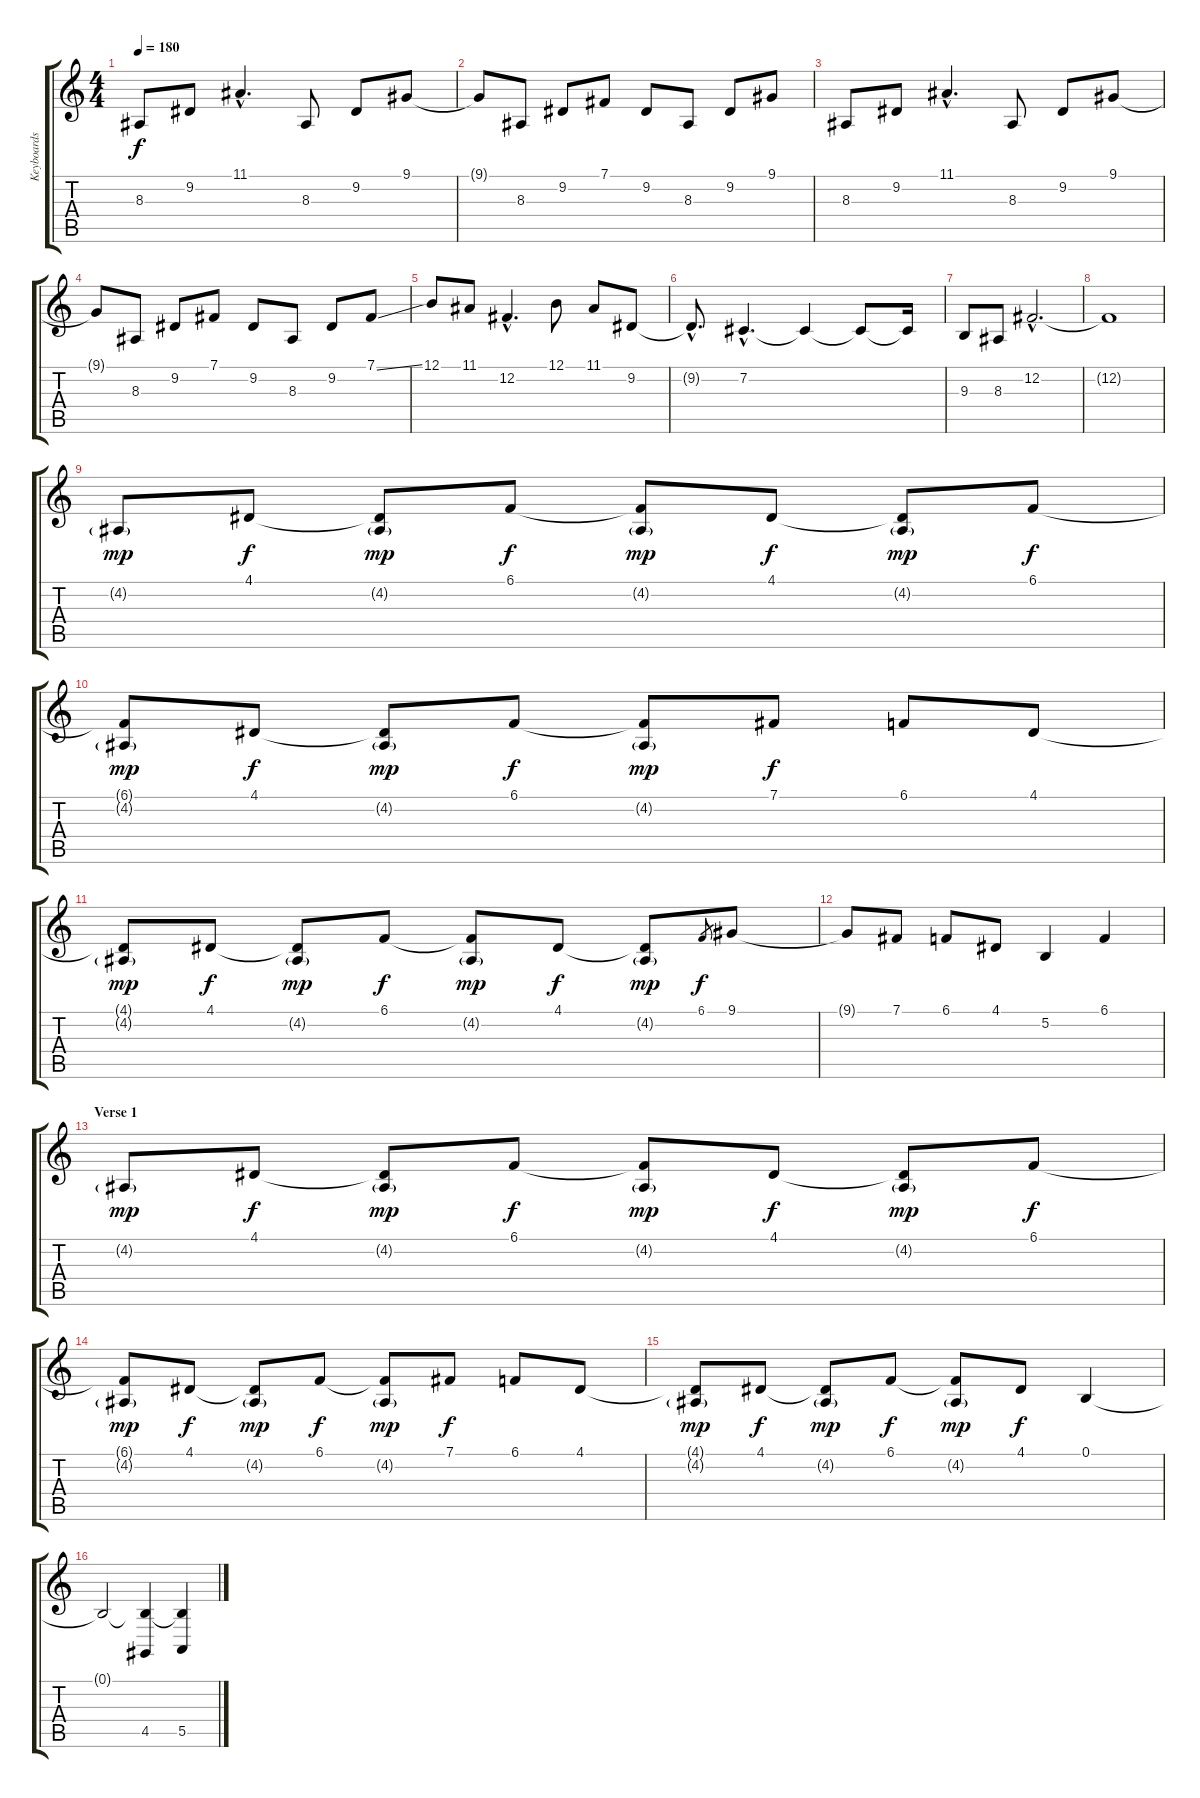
\track ("Keyboards" "Keyboards") {instrument mutedtrumpet}
\staff {score tabs}
\tuning (B3 Gb3 D3 A2 E2 B1) {hide}
\ts (4 4)
\tempo 180
\clef g2
\ks c
8.3.8{dy f} 9.2.8 11.1{hac}.4{d} 8.3.8 9.2.8 9.1.8 |
9.1{t}.8 8.3.8 9.2.8 7.1.8 9.2.8 8.3.8 9.2.8 9.1.8 |
8.3.8 9.2.8 11.1{hac}.4{d} 8.3.8 9.2.8 9.1.8 |
9.1{t}.8 8.3.8 9.2.8 7.1.8 9.2.8 8.3.8 9.2.8 7.1{ss}.8 |
12.1.8 11.1.8 12.2{hac}.4{d} 12.1.8 11.1.8 9.2.8 |
9.2{hac t}.8{d} 7.2{hac}.4{d} 7.2{t}.4 7.2{t}.8 7.2{t}.16 |
9.3.8 8.3.8 12.2{hac}.2{d} |
12.2{t}.1 |
4.2{g}.8{dy mp volume 12 instrument drawbarorgan} 4.1.8{dy f} (4.1{t} 4.2{g}).8{dy mp} 6.1.8{dy f} (6.1{t} 4.2{g}).8{dy mp} 4.1.8{dy f} (4.1{t} 4.2{g}).8{dy mp} 6.1.8{dy f} |
(6.1{t} 4.2{g}).8{dy mp} 4.1.8{dy f} (4.1{t} 4.2{g}).8{dy mp} 6.1.8{dy f} (6.1{t} 4.2{g}).8{dy mp} 7.1.8{dy f} 6.1.8 4.1.8 |
(4.1{t} 4.2{g}).8{dy mp} 4.1.8{dy f} (4.1{t} 4.2{g}).8{dy mp} 6.1.8{dy f} (6.1{t} 4.2{g}).8{dy mp} 4.1.8{dy f} (4.1{t} 4.2{g}).8{dy mp} 6.1.8{gr dy f} 9.1.8 |
9.1{t}.8 7.1.8 6.1.8 4.1.8 5.2.4 6.1.4 |
\section ("" "Verse 1")
4.2{g}.8{dy mp} 4.1.8{dy f} (4.1{t} 4.2{g}).8{dy mp} 6.1.8{dy f} (6.1{t} 4.2{g}).8{dy mp} 4.1.8{dy f} (4.1{t} 4.2{g}).8{dy mp} 6.1.8{dy f} |
(6.1{t} 4.2{g}).8{dy mp} 4.1.8{dy f} (4.1{t} 4.2{g}).8{dy mp} 6.1.8{dy f} (6.1{t} 4.2{g}).8{dy mp} 7.1.8{dy f} 6.1.8 4.1.8 |
(4.1{t} 4.2{g}).8{dy mp} 4.1.8{dy f} (4.1{t} 4.2{g}).8{dy mp} 6.1.8{dy f} (6.1{t} 4.2{g}).8{dy mp} 4.1.8{dy f} 0.1.4 |
0.1{t}.2 (0.1{t} 4.5).4 (0.1{t} 5.5).4
